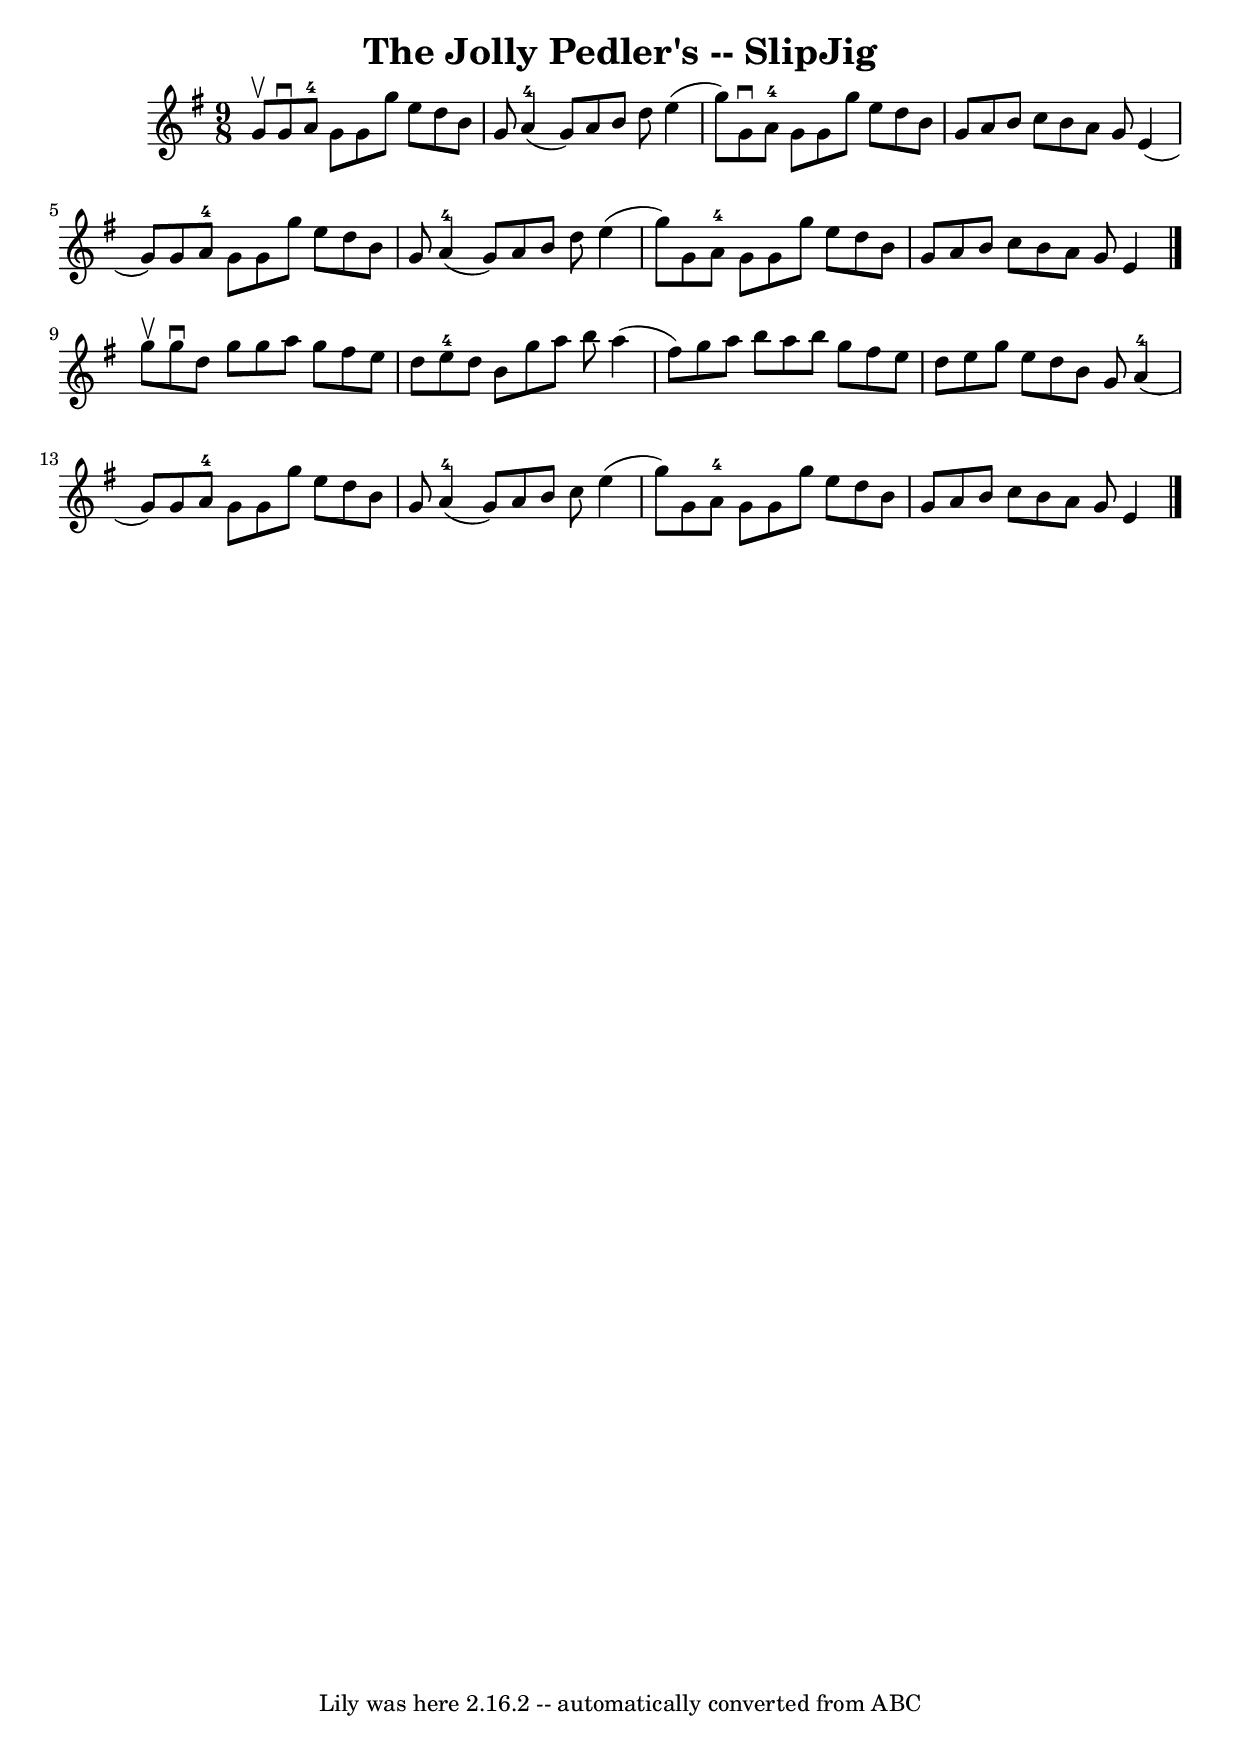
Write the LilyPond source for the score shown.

\version "2.16.2"
\include "Mammoth.ily"
\header {
  %% book = "Ryan's Mammoth Collection"
  crossRefNumber = "1"
  footnotes = ""
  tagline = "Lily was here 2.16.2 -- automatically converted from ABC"
  title = "The Jolly Pedler's -- SlipJig"

}
voicedefault =  {


  \time 9/8 
  \key g \major
  g'8^\upbow |
  g'8^\downbow a'8-4 g'8 
  g'8 g''8 e''8 d''8 b'8 g'8  |
  a'4-4(g'8)   
  a'8 b'8 d''8 e''4 (g''8) |
  g'8^\downbow a'8-4   
  g'8 g'8 g''8 e''8 d''8 b'8 g'8  |
  a'8 b'8 c''8 
  b'8 a'8 g'8 e'4 (g'8) |
  g'8 a'8-4 g'8    
  g'8 g''8 e''8 d''8 b'8 g'8  |
  a'4-4(g'8) a'8 
  b'8 d''8 e''4 (g''8) |
  g'8 a'8-4 g'8 g'8    
  g''8 e''8 d''8 b'8 g'8  |
  a'8 b'8 c''8 b'8 a'8 
  g'8 e'4  \bar "|." g''8^\upbow |
  g''8^\downbow d''8    
  g''8 g''8 a''8 g''8 fis''8 e''8 d''8  |
  e''8-4   
  d''8 b'8 g''8 a''8 b''8 a''4 (fis''8) |
  g''8    
  a''8 b''8 a''8 b''8 g''8 fis''8 e''8 d''8  |
  e''8 
  g''8 e''8 d''8 b'8 g'8 a'4-4(g'8) |
  g'8 
  a'8-4 g'8 g'8 g''8 e''8 d''8 b'8 g'8  |
  a'4 -4(g'8) a'8 b'8 c''8 e''4 (g''8) |
  g'8 a'8 -4 g'8 g'8 g''8 e''8 d''8 b'8 g'8  |
  a'8 b'8  
  c''8 b'8 a'8 g'8 e'4  \bar "|."   

}

\score{
  <<

    \context Staff="default"
    {
      \voicedefault 
      
    }

  >>
  \layout {
    
  }
  \midi {
  }

}
